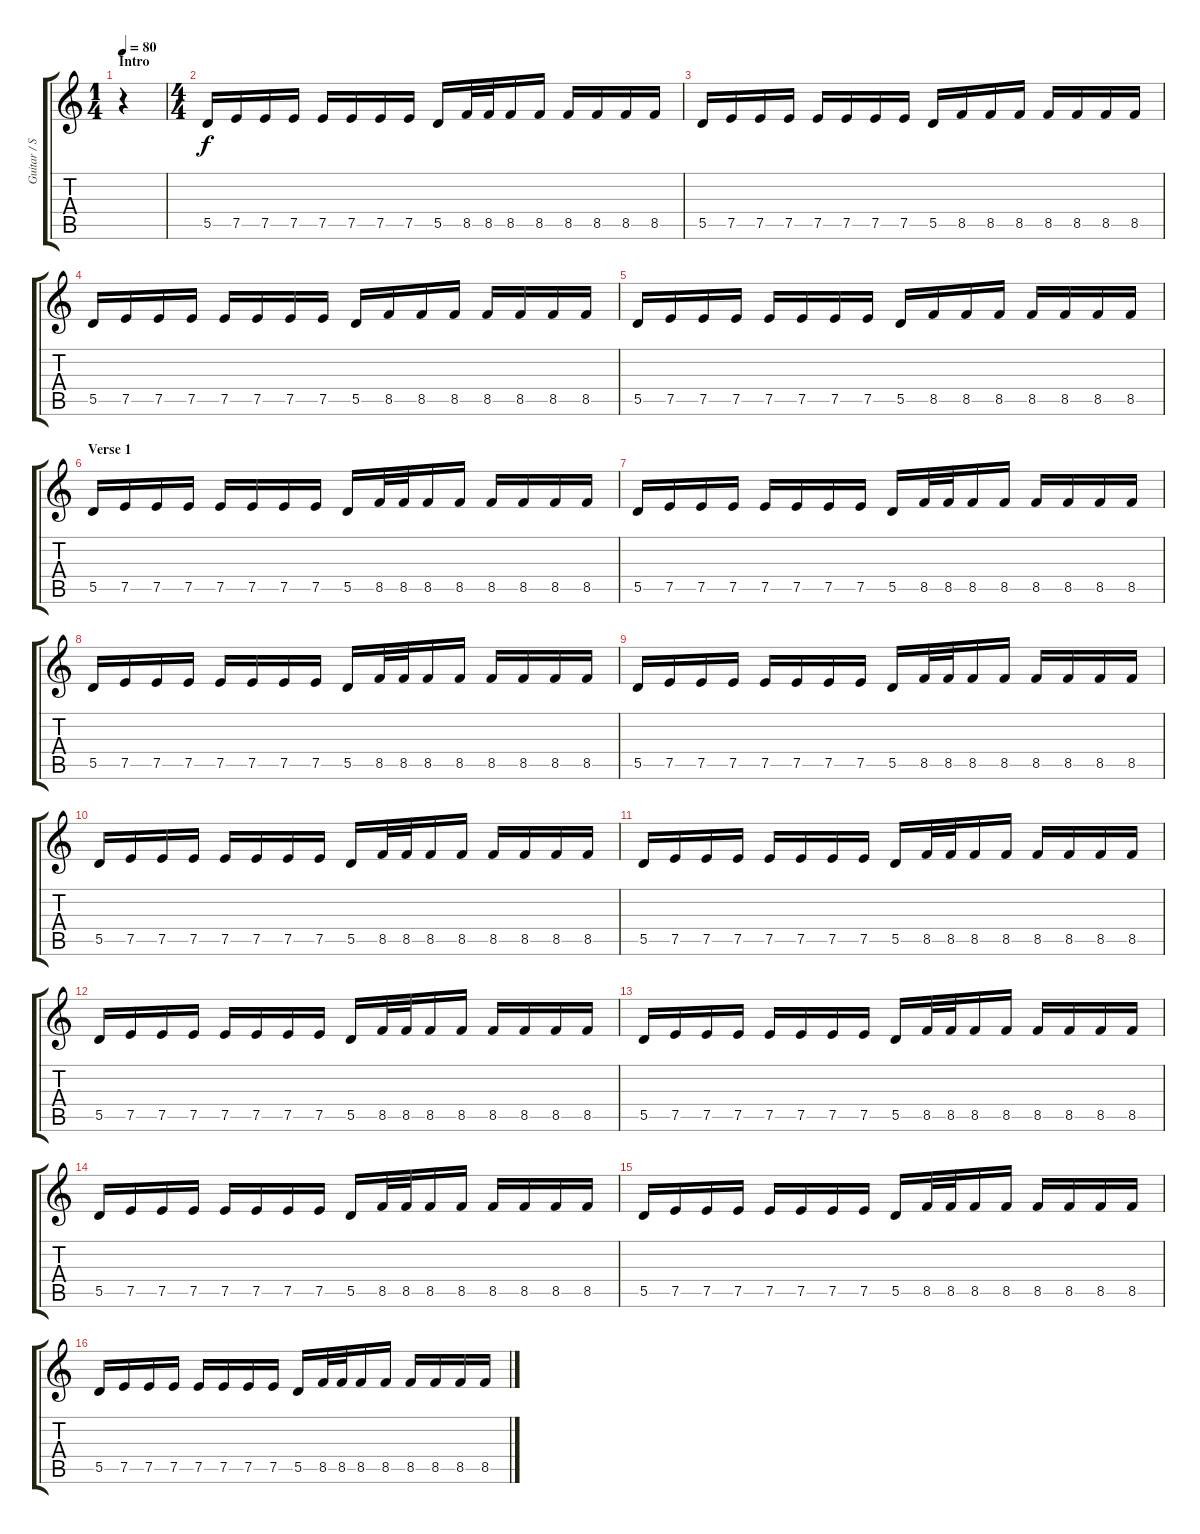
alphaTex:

\track ("Guitar / Stef Carpenter" "Guitar / S") {instrument electricguitarmuted}
\staff {score tabs}
\tuning (E4 B3 G3 D3 A2 D2) {hide}
\ts (1 4)
\section ("" "Intro")
\tempo 80
\clef g2
\ks c
r.4{dy f instrument electricguitarmuted} |
\ts (4 4)
5.5.16{instrument electricguitarmuted} 7.5.16 7.5.16 7.5.16 7.5.16 7.5.16 7.5.16 7.5.16 5.5.16 8.5.32 8.5.32 8.5.16 8.5.16 8.5.16 8.5.16 8.5.16 8.5.16 |
5.5.16 7.5.16 7.5.16 7.5.16 7.5.16 7.5.16 7.5.16 7.5.16 5.5.16 8.5.16 8.5.16 8.5.16 8.5.16 8.5.16 8.5.16 8.5.16 |
5.5.16 7.5.16 7.5.16 7.5.16 7.5.16 7.5.16 7.5.16 7.5.16 5.5.16 8.5.16 8.5.16 8.5.16 8.5.16 8.5.16 8.5.16 8.5.16 |
5.5.16 7.5.16 7.5.16 7.5.16 7.5.16 7.5.16 7.5.16 7.5.16 5.5.16 8.5.16 8.5.16 8.5.16 8.5.16 8.5.16 8.5.16 8.5.16 |
\section ("" "Verse 1")
5.5.16 7.5.16 7.5.16 7.5.16 7.5.16 7.5.16 7.5.16 7.5.16 5.5.16 8.5.32 8.5.32 8.5.16 8.5.16 8.5.16 8.5.16 8.5.16 8.5.16 |
5.5.16 7.5.16 7.5.16 7.5.16 7.5.16 7.5.16 7.5.16 7.5.16 5.5.16 8.5.32 8.5.32 8.5.16 8.5.16 8.5.16 8.5.16 8.5.16 8.5.16 |
5.5.16 7.5.16 7.5.16 7.5.16 7.5.16 7.5.16 7.5.16 7.5.16 5.5.16 8.5.32 8.5.32 8.5.16 8.5.16 8.5.16 8.5.16 8.5.16 8.5.16 |
5.5.16 7.5.16 7.5.16 7.5.16 7.5.16 7.5.16 7.5.16 7.5.16 5.5.16 8.5.32 8.5.32 8.5.16 8.5.16 8.5.16 8.5.16 8.5.16 8.5.16 |
5.5.16 7.5.16 7.5.16 7.5.16 7.5.16 7.5.16 7.5.16 7.5.16 5.5.16 8.5.32 8.5.32 8.5.16 8.5.16 8.5.16 8.5.16 8.5.16 8.5.16 |
5.5.16 7.5.16 7.5.16 7.5.16 7.5.16 7.5.16 7.5.16 7.5.16 5.5.16 8.5.32 8.5.32 8.5.16 8.5.16 8.5.16 8.5.16 8.5.16 8.5.16 |
5.5.16 7.5.16 7.5.16 7.5.16 7.5.16 7.5.16 7.5.16 7.5.16 5.5.16 8.5.32 8.5.32 8.5.16 8.5.16 8.5.16 8.5.16 8.5.16 8.5.16 |
5.5.16 7.5.16 7.5.16 7.5.16 7.5.16 7.5.16 7.5.16 7.5.16 5.5.16 8.5.32 8.5.32 8.5.16 8.5.16 8.5.16 8.5.16 8.5.16 8.5.16 |
5.5.16 7.5.16 7.5.16 7.5.16 7.5.16 7.5.16 7.5.16 7.5.16 5.5.16 8.5.32 8.5.32 8.5.16 8.5.16 8.5.16 8.5.16 8.5.16 8.5.16 |
5.5.16 7.5.16 7.5.16 7.5.16 7.5.16 7.5.16 7.5.16 7.5.16 5.5.16 8.5.32 8.5.32 8.5.16 8.5.16 8.5.16 8.5.16 8.5.16 8.5.16 |
5.5.16 7.5.16 7.5.16 7.5.16 7.5.16 7.5.16 7.5.16 7.5.16 5.5.16 8.5.32 8.5.32 8.5.16 8.5.16 8.5.16 8.5.16 8.5.16 8.5.16
